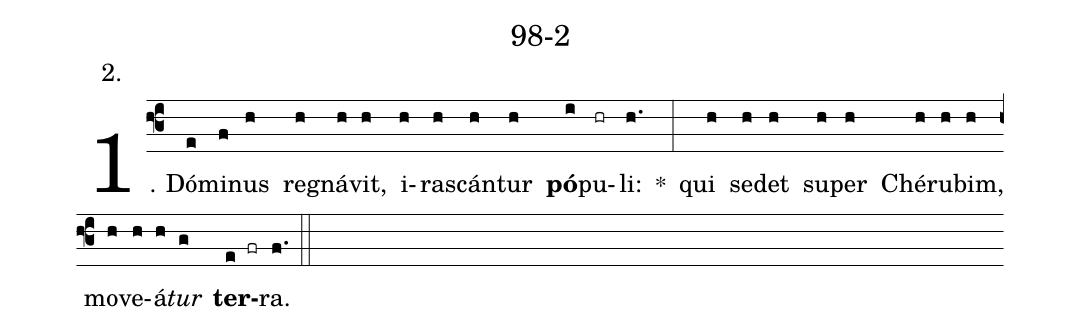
name: 98-2;
annotation: 2.;
%%
(f3)1. Dó(e)mi(f)nus(h) re(h)gná(h)vit,(h) i(h)ras(h)cán(h)tur(h) <b>pó</b>(i)pu(hr)li:(h.) *(:) qui(h) se(h)det(h) su(h)per(h) Ché(h)ru(h)bim,(h) mo(h)ve(h)á(h)<i>tur</i>(g) <b>ter</b>(e fr)ra.(f.) (::)
